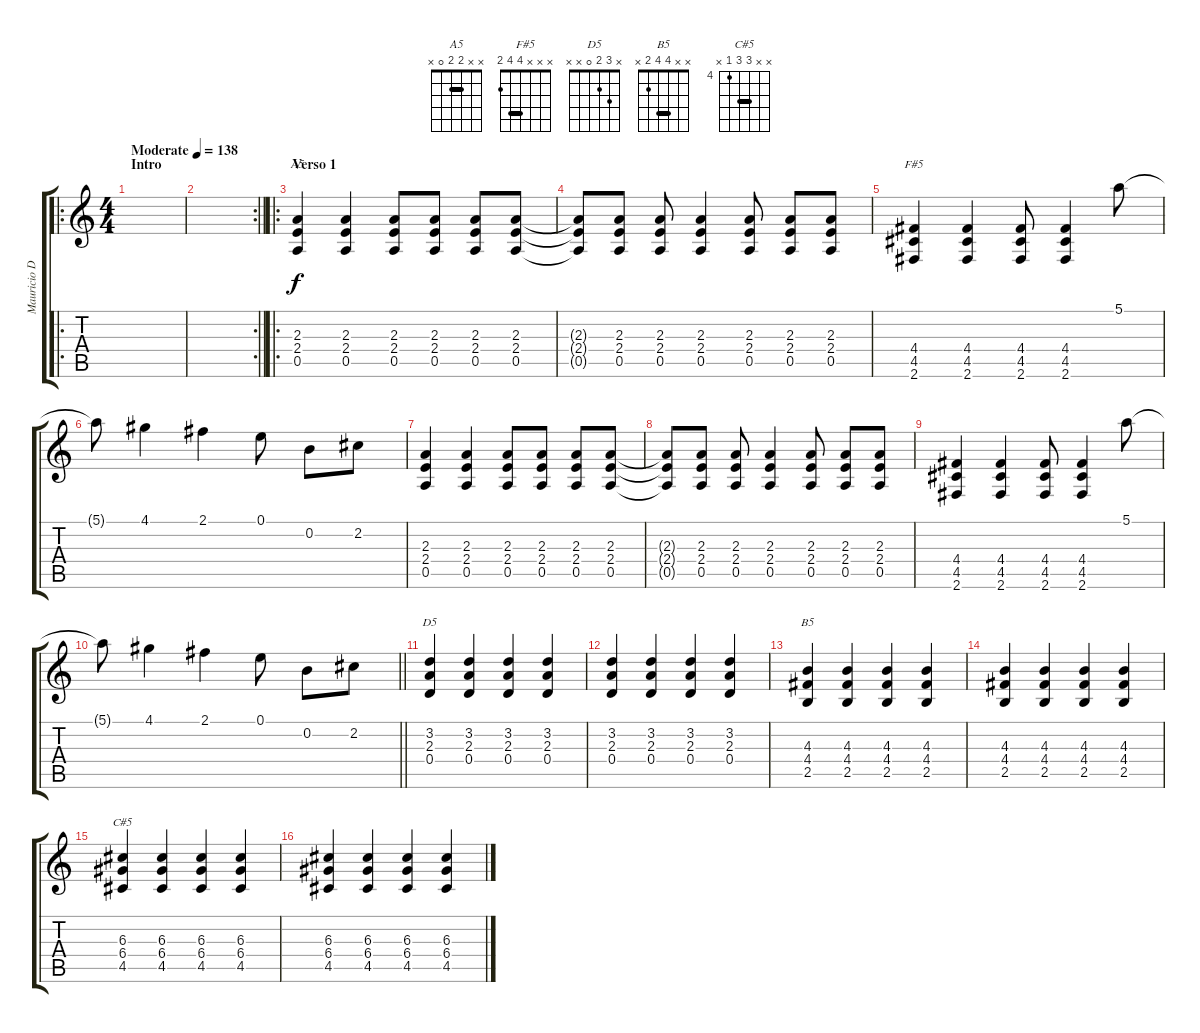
\track ("Mauricio Durán" "Mauricio D") {instrument electricguitarclean}
\staff {score tabs}
\tuning (E4 B3 G3 D3 A2 E2) {hide}
\chord ("A5" x x 2 2 0 x) {barre 2}
\chord ("F#5" x x x 4 4 2) {barre 4}
\chord ("D5" x 3 2 0 x x)
\chord ("B5" x x 4 4 2 x) {barre 4}
\chord ("C#5" x x 6 6 4 x) {firstfret 4 barre 6}
\ro
\ts (4 4)
\section ("" "Intro")
\tempo (138 "Moderate")
\clef g2
\ks c
|
\rc 2
\barLineRight lightlight
|
\ro
\section ("" "Verso 1")
(2.3 2.4 0.5).4{ch "A5"} (2.3 2.4 0.5).4 (2.3 2.4 0.5).8 (2.3 2.4 0.5).8 (2.3 2.4 0.5).8 (2.3 2.4 0.5).8 |
(2.3{t} 2.4{t} 0.5{t}).8 (2.3 2.4 0.5).8 (2.3 2.4 0.5).8 (2.3 2.4 0.5).4 (2.3 2.4 0.5).8 (2.3 2.4 0.5).8 (2.3 2.4 0.5).8 |
(4.4 4.5 2.6).4{ch "F#5"} (4.4 4.5 2.6).4 (4.4 4.5 2.6).8 (4.4 4.5 2.6).4 5.1.8 |
5.1{t}.8 4.1.4 2.1.4 0.1.8 0.2.8 2.2.8 |
(2.3 2.4 0.5).4 (2.3 2.4 0.5).4 (2.3 2.4 0.5).8 (2.3 2.4 0.5).8 (2.3 2.4 0.5).8 (2.3 2.4 0.5).8 |
(2.3{t} 2.4{t} 0.5{t}).8 (2.3 2.4 0.5).8 (2.3 2.4 0.5).8 (2.3 2.4 0.5).4 (2.3 2.4 0.5).8 (2.3 2.4 0.5).8 (2.3 2.4 0.5).8 |
(4.4 4.5 2.6).4 (4.4 4.5 2.6).4 (4.4 4.5 2.6).8 (4.4 4.5 2.6).4 5.1.8 |
\barLineRight lightlight
5.1{t}.8 4.1.4 2.1.4 0.1.8 0.2.8 2.2.8 |
(3.2 2.3 0.4).4{ch "D5"} (3.2 2.3 0.4).4 (3.2 2.3 0.4).4 (3.2 2.3 0.4).4 |
(3.2 2.3 0.4).4 (3.2 2.3 0.4).4 (3.2 2.3 0.4).4 (3.2 2.3 0.4).4 |
(4.3 4.4 2.5).4{ch "B5"} (4.3 4.4 2.5).4 (4.3 4.4 2.5).4 (4.3 4.4 2.5).4 |
(4.3 4.4 2.5).4 (4.3 4.4 2.5).4 (4.3 4.4 2.5).4 (4.3 4.4 2.5).4 |
(6.3 6.4 4.5).4{ch "C#5"} (6.3 6.4 4.5).4 (6.3 6.4 4.5).4 (6.3 6.4 4.5).4 |
(6.3 6.4 4.5).4 (6.3 6.4 4.5).4 (6.3 6.4 4.5).4 (6.3 6.4 4.5).4
